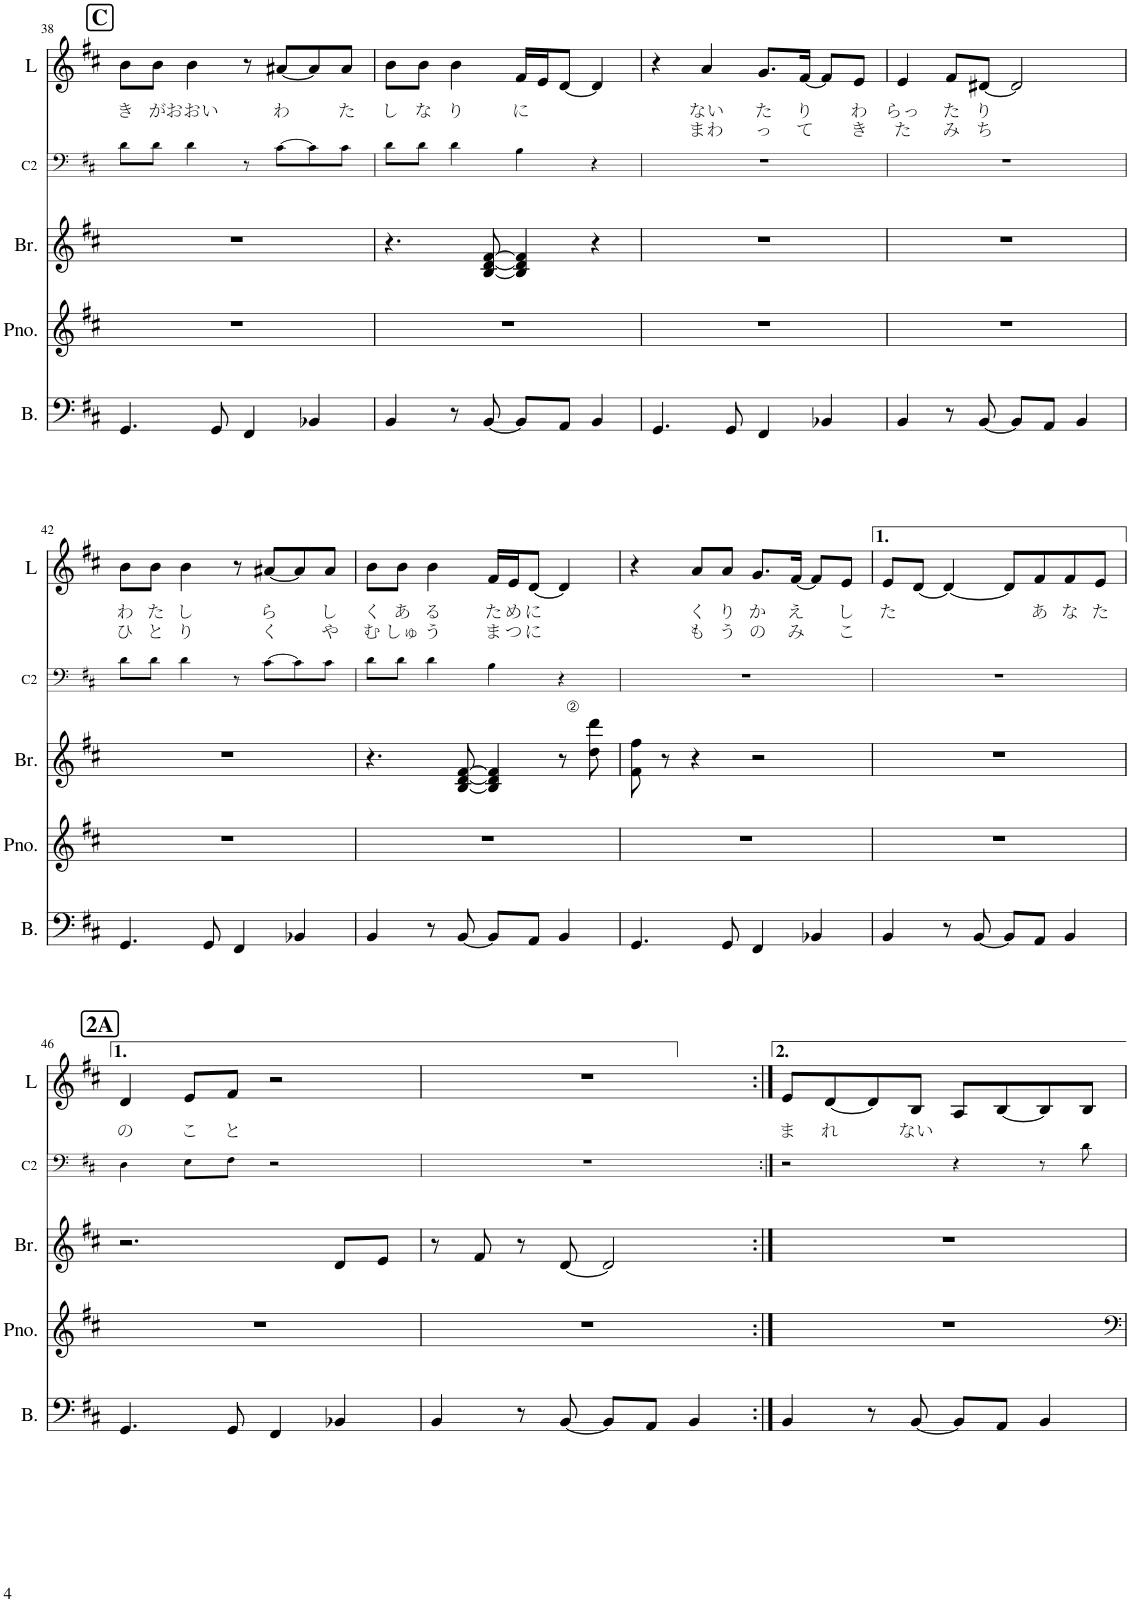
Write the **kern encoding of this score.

**kern	**kern	**kern	**kern	**kern	**text	**text
*part5	*part4	*part3	*part2	*part1	*part1	*part1
*staff5	*staff4	*staff3	*staff2	*staff1	*staff1	*staff1
*I"Bass	*I"Piano	*I"Brass	*I"Chorus 2	*I"Lead	*	*
*I'B.	*I'Pno.	*I'Br.	*I'C2	*I'L	*	*
!!LO:PB:g=z
*clefF4	*clefG2	*clefG2	*clefF4	*clefG2	*	*
*Trd7c12	*	*	*Trd5c9	*Trd5c9	*	*
*k[f#c#]	*k[f#c#]	*k[f#c#]	*k[f#c#]	*k[f#c#]	*	*
*M4/4	*M4/4	*M4/4	*M4/4	*M4/4	*	*
!!LO:REH:place=s1:a:B:cj:fs=14:t=C
=38	=38	=38	=38	=38	=38	=38
!	!	!	!	!	!LO:LY:b	!
4.GG/	1r	1r	8d\L	8b\L	き	.
!	!	!	!	!	!LO:LY:b	!
.	.	.	8d\J	8b\J	が	.
!	!	!	!	!	!LO:LY:b	!
.	.	.	4d\	4b\	おおい	.
8GG/	.	.	.	.	.	.
4FF#/	.	.	8r	8r	.	.
!	!	!	!	!	!LO:LY:b	!
.	.	.	[8c#\L	[8a#X/L	わ	.
4BB-X/	.	.	8c#\]	8a#/]	.	.
!	!	!	!	!	!LO:LY:b	!
.	.	.	8c#\J	8a#/J	た	.
=39	=39	=39	=39	=39	=39	=39
!	!	!	!	!	!LO:LY:b	!
4BB/	1r	4.r	8d\L	8b\L	し	.
!	!	!	!	!	!LO:LY:b	!
.	.	.	8d\J	8b\J	な	.
!	!	!	!	!	!LO:LY:b	!
8r	.	.	4d\	4b\	り	.
[8BB/	.	[8B/ [8d/ [8f#/	.	.	.	.
!	!	!	!	!	!LO:LY:b	!
8BB/L]	.	4B/] 4d/] 4f#/]	4B\	16f#/LL	に	.
.	.	.	.	16e/J	.	.
8AA/J	.	.	.	[8d/J	.	.
4BB/	.	4r	4r	4d/]	.	.
=40	=40	=40	=40	=40	=40	=40
4.GG/	1r	1r	1r	4r	.	.
!	!	!	!	!	!LO:LY:b	!LO:LY:b
.	.	.	.	4a/	ない	まわ
8GG/	.	.	.	.	.	.
!	!	!	!	!	!LO:LY:b	!LO:LY:b
4FF#/	.	.	.	8.g/L	た	っ
!	!	!	!	!	!LO:LY:b	!LO:LY:b
.	.	.	.	[16f#/Jk	り	て
4BB-X/	.	.	.	8f#/L]	.	.
!	!	!	!	!	!LO:LY:b	!LO:LY:b
.	.	.	.	8e/J	わ	き
=41	=41	=41	=41	=41	=41	=41
!	!	!	!	!	!LO:LY:b	!LO:LY:b
4BB/	1r	1r	1r	4e/	らっ	た
!	!	!	!	!	!LO:LY:b	!LO:LY:b
8r	.	.	.	8f#/L	た	み
!	!	!	!	!	!LO:LY:b	!LO:LY:b
[8BB/	.	.	.	[8d#X/J	り	ち
8BB/L]	.	.	.	2d#/]	.	.
8AA/J	.	.	.	.	.	.
4BB/	.	.	.	.	.	.
!!LO:LB:g=z
=42	=42	=42	=42	=42	=42	=42
!	!	!	!	!	!LO:LY:b	!LO:LY:b
4.GG/	1r	1r	8d\L	8b\L	わ	ひ
!	!	!	!	!	!LO:LY:b	!LO:LY:b
.	.	.	8d\J	8b\J	た	と
!	!	!	!	!	!LO:LY:b	!LO:LY:b
.	.	.	4d\	4b\	し	り
8GG/	.	.	.	.	.	.
4FF#/	.	.	8r	8r	.	.
!	!	!	!	!	!LO:LY:b	!LO:LY:b
.	.	.	[8c#\L	[8a#X/L	ら	く
4BB-X/	.	.	8c#\]	8a#/]	.	.
!	!	!	!	!	!LO:LY:b	!LO:LY:b
.	.	.	8c#\J	8a#/J	し	や
=43	=43	=43	=43	=43	=43	=43
!	!	!	!	!	!LO:LY:b	!LO:LY:b
4BB/	1r	4.r	8d\L	8b\L	く	む
!	!	!	!	!	!LO:LY:b	!LO:LY:b
.	.	.	8d\J	8b\J	あ	しゅ
!	!	!	!	!	!LO:LY:b	!LO:LY:b
8r	.	.	4d\	4b\	る	う
[8BB/	.	[8B/ [8d/ [8f#/	.	.	.	.
!	!	!	!	!	!LO:LY:b	!LO:LY:b
8BB/L]	.	4B/] 4d/] 4f#/]	4B\	16f#/LL	た	ま
!	!	!	!	!	!LO:LY:b	!LO:LY:b
.	.	.	.	16e/J	め	つ
!	!	!	!	!	!LO:LY:b	!LO:LY:b
8AA/J	.	.	.	[8d/J	に	に
4BB/	.	8r	4r	4d/]	.	.
!	!	!LO:TX:a:t=②	!	!	!	!
.	.	8dd\ 8ddd\	.	.	.	.
=44	=44	=44	=44	=44	=44	=44
4.GG/	1r	8f#\ 8ff#\	1r	4r	.	.
.	.	8r	.	.	.	.
!	!	!	!	!	!LO:LY:b	!LO:LY:b
.	.	4r	.	8a/L	く	も
!	!	!	!	!	!LO:LY:b	!LO:LY:b
8GG/	.	.	.	8a/J	り	う
!	!	!	!	!	!LO:LY:b	!LO:LY:b
4FF#/	.	2r	.	8.g/L	か	の
!	!	!	!	!	!LO:LY:b	!LO:LY:b
.	.	.	.	[16f#/Jk	え	み
4BB-X/	.	.	.	8f#/L]	.	.
!	!	!	!	!	!LO:LY:b	!LO:LY:b
.	.	.	.	8e/J	し	こ
=45	=45	=45	=45	=45	=45	=45
!	!	!	!	!	!LO:LY:b	!
4BB/	1r	1r	1r	8e/L	た	.
.	.	.	.	[8d/J	.	.
8r	.	.	.	4d/_	.	.
[8BB/	.	.	.	.	.	.
8BB/L]	.	.	.	8d/L]	.	.
!	!	!	!	!	!LO:LY:b	!
8AA/J	.	.	.	8f#/	あ	.
!	!	!	!	!	!LO:LY:b	!
4BB/	.	.	.	8f#/	な	.
!	!	!	!	!	!LO:LY:b	!
.	.	.	.	8e/J	た	.
!!LO:LB:g=z
!!LO:REH:place=s1:a:B:cj:fs=14:t=2A
=46	=46	=46	=46	=46	=46	=46
!	!	!	!	!	!LO:LY:b	!
4.GG/	1r	2.r	4D\	4d/	の	.
!	!	!	!	!	!LO:LY:b	!
.	.	.	8E\L	8e/L	こ	.
!	!	!	!	!	!LO:LY:b	!
8GG/	.	.	8F#\J	8f#/J	と	.
4FF#/	.	.	2r	2r	.	.
4BB-X/	.	8d/L	.	.	.	.
.	.	8e/J	.	.	.	.
=47	=47	=47	=47	=47	=47	=47
4BB/	1r	8r	1r	1r	.	.
.	.	8f#/	.	.	.	.
8r	.	8r	.	.	.	.
[8BB/	.	[8d/	.	.	.	.
8BB/L]	.	2d/]	.	.	.	.
8AA/J	.	.	.	.	.	.
4BB/	.	.	.	.	.	.
=48:|!	=48:|!	=48:|!	=48:|!	=48:|!	=48:|!	=48:|!
!	!	!	!	!	!LO:LY:b	!
4BB/	1r	1r	2r	8e/L	ま	.
!	!	!	!	!	!LO:LY:b	!
.	.	.	.	[8d/	れ	.
8r	.	.	.	8d/]	.	.
!	!	!	!	!	!LO:LY:b	!
[8BB/	.	.	.	8B/J	ない	.
8BB/L]	.	.	4r	8A/L	.	.
8AA/J	.	.	.	[8B/	.	.
4BB/	.	.	8r	8B/]	.	.
.	.	.	8d\	8B/J	.	.
=	=	=	=	=	=	=
*-	*-	*-	*-	*-	*-	*-
